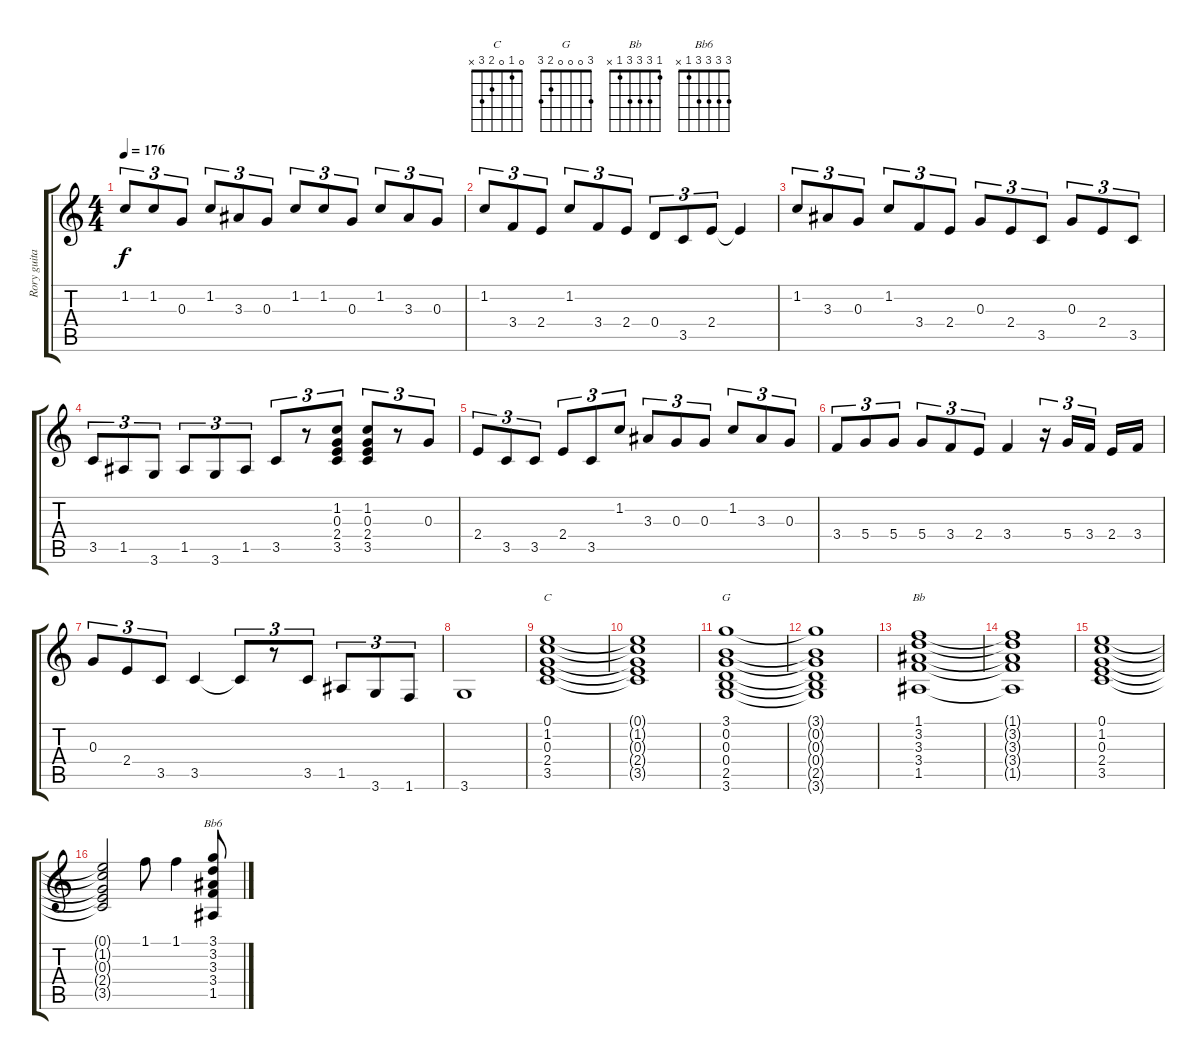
\track ("Rory guitar" "Rory guita") {instrument distortionguitar}
\staff {score tabs}
\tuning (E4 B3 G3 D3 A2 E2) {hide}
\chord ("C" 0 1 0 2 3 x)
\chord ("G" 3 0 0 0 2 3)
\chord ("Bb" 1 3 3 3 1 x)
\chord ("Bb6" 3 3 3 3 1 x)
\ts (4 4)
\tempo 176
\clef g2
\ks c
1.2.8{tu (3 2) dy f instrument distortionguitar} 1.2.8{tu (3 2)} 0.3.8{tu (3 2)} 1.2.8{tu (3 2)} 3.3.8{tu (3 2)} 0.3.8{tu (3 2)} 1.2.8{tu (3 2)} 1.2.8{tu (3 2)} 0.3.8{tu (3 2)} 1.2.8{tu (3 2)} 3.3.8{tu (3 2)} 0.3.8{tu (3 2)} |
1.2.8{tu (3 2)} 3.4.8{tu (3 2)} 2.4.8{tu (3 2)} 1.2.8{tu (3 2)} 3.4.8{tu (3 2)} 2.4.8{tu (3 2)} 0.4.8{tu (3 2)} 3.5.8{tu (3 2)} 2.4.8{tu (3 2)} 2.4{t}.4 |
1.2.8{tu (3 2)} 3.3.8{tu (3 2)} 0.3.8{tu (3 2)} 1.2.8{tu (3 2)} 3.4.8{tu (3 2)} 2.4.8{tu (3 2)} 0.3.8{tu (3 2)} 2.4.8{tu (3 2)} 3.5.8{tu (3 2)} 0.3.8{tu (3 2)} 2.4.8{tu (3 2)} 3.5.8{tu (3 2)} |
3.5.8{tu (3 2)} 1.5.8{tu (3 2)} 3.6.8{tu (3 2)} 1.5.8{tu (3 2)} 3.6.8{tu (3 2)} 1.5.8{tu (3 2)} 3.5.8{tu (3 2)} r.8{tu (3 2)} (1.2 0.3 2.4 3.5).8{tu (3 2)} (1.2 0.3 2.4 3.5).8{tu (3 2)} r.8{tu (3 2)} 0.3.8{tu (3 2)} |
2.4.8{tu (3 2)} 3.5.8{tu (3 2)} 3.5.8{tu (3 2)} 2.4.8{tu (3 2)} 3.5.8{tu (3 2)} 1.2.8{tu (3 2)} 3.3.8{tu (3 2)} 0.3.8{tu (3 2)} 0.3.8{tu (3 2)} 1.2.8{tu (3 2)} 3.3.8{tu (3 2)} 0.3.8{tu (3 2)} |
3.4.8{tu (3 2)} 5.4.8{tu (3 2)} 5.4.8{tu (3 2)} 5.4.8{tu (3 2)} 3.4.8{tu (3 2)} 2.4.8{tu (3 2)} 3.4.4 r.16{tu (3 2)} 5.4.16{tu (3 2)} 3.4.16{tu (3 2)} 2.4.16 3.4.16 |
0.3.8{tu (3 2)} 2.4.8{tu (3 2)} 3.5.8{tu (3 2)} 3.5.4 3.5{t}.8{tu (3 2)} r.8{tu (3 2)} 3.5.8{tu (3 2)} 1.5.8{tu (3 2)} 3.6.8{tu (3 2)} 1.6.8{tu (3 2)} |
3.6.1 |
(0.1 1.2 0.3 2.4 3.5).1{ch "C"} |
(0.1{t} 1.2{t} 0.3{t} 2.4{t} 3.5{t}).1 |
(3.1 0.2 0.3 0.4 2.5 3.6).1{ch "G"} |
(3.1{t} 0.2{t} 0.3{t} 0.4{t} 2.5{t} 3.6{t}).1 |
(1.1 3.2 3.3 3.4 1.5).1{ch "Bb"} |
(1.1{t} 3.2{t} 3.3{t} 3.4{t} 1.5{t}).1 |
(0.1 1.2 0.3 2.4 3.5).1 |
(0.1{t} 1.2{t} 0.3{t} 2.4{t} 3.5{t}).2 1.1.8 1.1.4 (3.1 3.2 3.3 3.4 1.5).8{ch "Bb6"}
